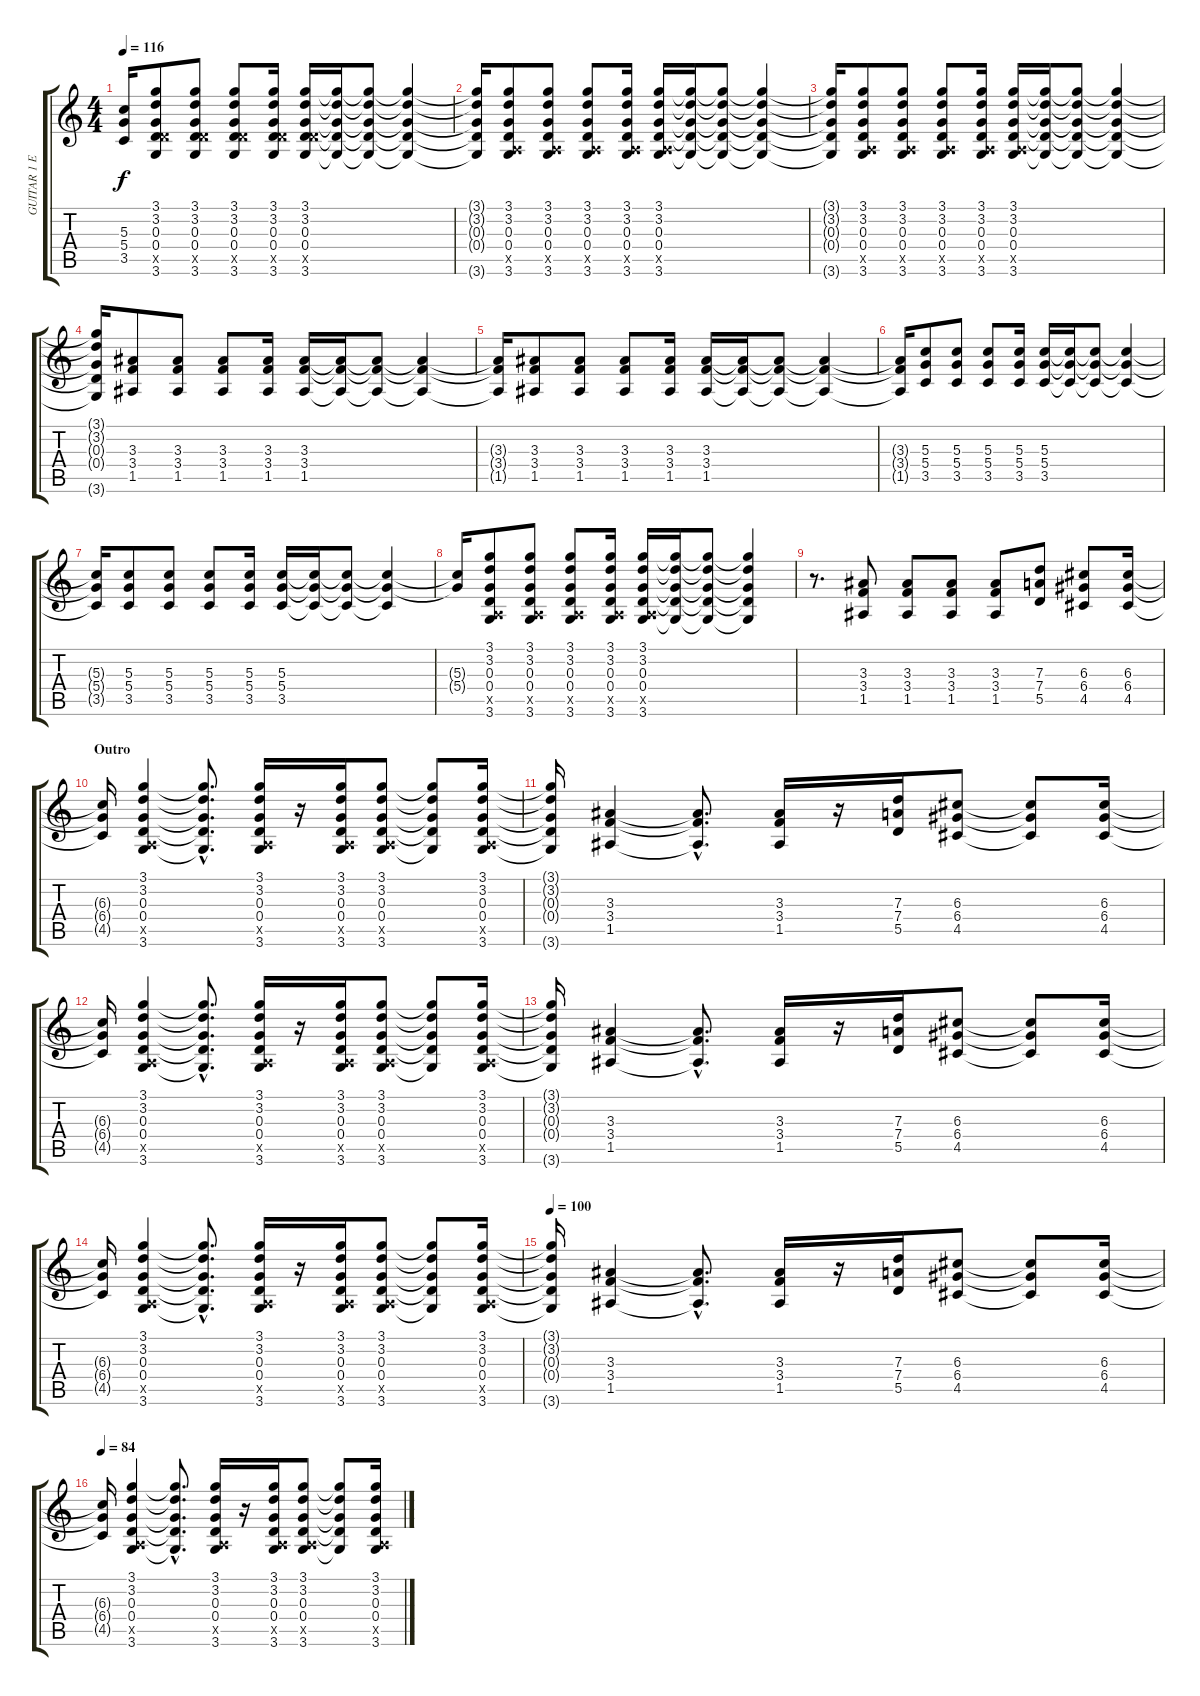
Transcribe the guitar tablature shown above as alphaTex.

\track ("GUITAR 1 ECHO" "GUITAR 1 E") {instrument electricguitarclean}
\staff {score tabs}
\tuning (E4 B3 G3 D3 A2 E2) {hide}
\ts (4 4)
\tempo 116
\clef g2
\ks c
(5.3{t} 5.4{t} 3.5{t}).16{dy f} (3.1 3.2 0.3 0.4 5.5{x} 3.6).8 (3.1 3.2 0.3 0.4 5.5{x} 3.6).8 (3.1 3.2 0.3 0.4 5.5{x} 3.6).8 (3.1 3.2 0.3 0.4 5.5{x} 3.6).16 (3.1 3.2 0.3 0.4 5.5{x} 3.6).16 (3.1{t} 3.2{t} 0.3{t} 0.4{t} 3.6{t}).16 (3.1{t} 3.2{t} 0.3{t} 0.4{t} 3.6{t}).8 (3.1{t} 3.2{t} 0.3{t} 0.4{t} 3.6{t}).4 |
(3.1{t} 3.2{t} 0.3{t} 0.4{t} 3.6{t}).16 (3.1 3.2 0.3 0.4 0.5{x} 3.6).8 (3.1 3.2 0.3 0.4 0.5{x} 3.6).8 (3.1 3.2 0.3 0.4 0.5{x} 3.6).8 (3.1 3.2 0.3 0.4 0.5{x} 3.6).16 (3.1 3.2 0.3 0.4 0.5{x} 3.6).16 (3.1{t} 3.2{t} 0.3{t} 0.4{t} 3.6{t}).16 (3.1{t} 3.2{t} 0.3{t} 0.4{t} 3.6{t}).8 (3.1{t} 3.2{t} 0.3{t} 0.4{t} 3.6{t}).4 |
(3.1{t} 3.2{t} 0.3{t} 0.4{t} 3.6{t}).16 (3.1 3.2 0.3 0.4 0.5{x} 3.6).8 (3.1 3.2 0.3 0.4 0.5{x} 3.6).8 (3.1 3.2 0.3 0.4 0.5{x} 3.6).8 (3.1 3.2 0.3 0.4 0.5{x} 3.6).16 (3.1 3.2 0.3 0.4 0.5{x} 3.6).16 (3.1{t} 3.2{t} 0.3{t} 0.4{t} 3.6{t}).16 (3.1{t} 3.2{t} 0.3{t} 0.4{t} 3.6{t}).8 (3.1{t} 3.2{t} 0.3{t} 0.4{t} 3.6{t}).4 |
(3.1{t} 3.2{t} 0.3{t} 0.4{t} 3.6{t}).16 (3.3 3.4 1.5).8 (3.3 3.4 1.5).8 (3.3 3.4 1.5).8 (3.3 3.4 1.5).16 (3.3 3.4 1.5).16 (3.3{t} 3.4{t} 1.5{t}).16 (3.3{t} 3.4{t} 1.5{t}).8 (3.3{t} 3.4{t} 1.5{t}).4 |
(3.3{t} 3.4{t} 1.5{t}).16 (3.3 3.4 1.5).8 (3.3 3.4 1.5).8 (3.3 3.4 1.5).8 (3.3 3.4 1.5).16 (3.3 3.4 1.5).16 (3.3{t} 3.4{t} 1.5{t}).16 (3.3{t} 3.4{t} 1.5{t}).8 (3.3{t} 3.4{t} 1.5{t}).4 |
(3.3{t} 3.4{t} 1.5{t}).16 (5.3 5.4 3.5).8 (5.3 5.4 3.5).8 (5.3 5.4 3.5).8 (5.3 5.4 3.5).16 (5.3 5.4 3.5).16 (5.3{t} 5.4{t} 3.5{t}).16 (5.3{t} 5.4{t} 3.5{t}).8 (5.3{t} 5.4{t} 3.5{t}).4 |
(5.3{t} 5.4{t} 3.5{t}).16 (5.3 5.4 3.5).8 (5.3 5.4 3.5).8 (5.3 5.4 3.5).8 (5.3 5.4 3.5).16 (5.3 5.4 3.5).16 (5.3{t} 5.4{t} 3.5{t}).16 (5.3{t} 5.4{t} 3.5{t}).8 (5.3{t} 5.4{t} 3.5{t}).4 |
(5.3{t} 5.4{t}).16 (3.1 3.2 0.3 0.4 0.5{x} 3.6).8 (3.1 3.2 0.3 0.4 0.5{x} 3.6).8 (3.1 3.2 0.3 0.4 0.5{x} 3.6).8 (3.1 3.2 0.3 0.4 0.5{x} 3.6).16 (3.1 3.2 0.3 0.4 0.5{x} 3.6).16 (3.1{t} 3.2{t} 0.3{t} 0.4{t} 3.6{t}).16 (3.1{t} 3.2{t} 0.3{t} 0.4{t} 3.6{t}).8 (3.1{t} 3.2{t} 0.3{t} 0.4{t} 3.6{t}).4 |
r.8{d} (3.3 3.4 1.5).8 (3.3 3.4 1.5).8 (3.3 3.4 1.5).8 (3.3 3.4 1.5).8 (7.3 7.4 5.5).8 (6.3 6.4 4.5).8 (6.3 6.4 4.5).16 |
\section ("" "Outro")
(6.3{t} 6.4{t} 4.5{t}).16 (3.1 3.2 0.3 0.4 0.5{x} 3.6).4 (3.1{hac t} 3.2{hac t} 0.3{hac t} 0.4{hac t} 3.6{hac t}).8{d} (3.1 3.2 0.3 0.4 0.5{x} 3.6).16 r.16 (3.1 3.2 0.3 0.4 0.5{x} 3.6).16 (3.1 3.2 0.3 0.4 0.5{x} 3.6).8 (3.1{t} 3.2{t} 0.3{t} 0.4{t} 3.6{t}).8 (3.1 3.2 0.3 0.4 0.5{x} 3.6).16 |
(3.1{t} 3.2{t} 0.3{t} 0.4{t} 3.6{t}).16 (3.3 3.4 1.5).4 (3.3{hac t} 3.4{hac t} 1.5{hac t}).8{d} (3.3 3.4 1.5).16 r.16 (7.3 7.4 5.5).16 (6.3 6.4 4.5).8 (6.3{t} 6.4{t} 4.5{t}).8 (6.3 6.4 4.5).16 |
(6.3{t} 6.4{t} 4.5{t}).16 (3.1 3.2 0.3 0.4 0.5{x} 3.6).4 (3.1{hac t} 3.2{hac t} 0.3{hac t} 0.4{hac t} 3.6{hac t}).8{d} (3.1 3.2 0.3 0.4 0.5{x} 3.6).16 r.16 (3.1 3.2 0.3 0.4 0.5{x} 3.6).16 (3.1 3.2 0.3 0.4 0.5{x} 3.6).8 (3.1{t} 3.2{t} 0.3{t} 0.4{t} 3.6{t}).8 (3.1 3.2 0.3 0.4 0.5{x} 3.6).16 |
(3.1{t} 3.2{t} 0.3{t} 0.4{t} 3.6{t}).16 (3.3 3.4 1.5).4 (3.3{hac t} 3.4{hac t} 1.5{hac t}).8{d} (3.3 3.4 1.5).16 r.16 (7.3 7.4 5.5).16 (6.3 6.4 4.5).8 (6.3{t} 6.4{t} 4.5{t}).8 (6.3 6.4 4.5).16 |
(6.3{t} 6.4{t} 4.5{t}).16 (3.1 3.2 0.3 0.4 0.5{x} 3.6).4 (3.1{hac t} 3.2{hac t} 0.3{hac t} 0.4{hac t} 3.6{hac t}).8{d} (3.1 3.2 0.3 0.4 0.5{x} 3.6).16 r.16 (3.1 3.2 0.3 0.4 0.5{x} 3.6).16 (3.1 3.2 0.3 0.4 0.5{x} 3.6).8 (3.1{t} 3.2{t} 0.3{t} 0.4{t} 3.6{t}).8 (3.1 3.2 0.3 0.4 0.5{x} 3.6).16 |
\tempo 100
(3.1{t} 3.2{t} 0.3{t} 0.4{t} 3.6{t}).16 (3.3 3.4 1.5).4 (3.3{hac t} 3.4{hac t} 1.5{hac t}).8{d} (3.3 3.4 1.5).16 r.16 (7.3 7.4 5.5).16 (6.3 6.4 4.5).8 (6.3{t} 6.4{t} 4.5{t}).8 (6.3 6.4 4.5).16 |
\tempo 84
(6.3{t} 6.4{t} 4.5{t}).16 (3.1 3.2 0.3 0.4 0.5{x} 3.6).4 (3.1{hac t} 3.2{hac t} 0.3{hac t} 0.4{hac t} 3.6{hac t}).8{d} (3.1 3.2 0.3 0.4 0.5{x} 3.6).16 r.16 (3.1 3.2 0.3 0.4 0.5{x} 3.6).16 (3.1 3.2 0.3 0.4 0.5{x} 3.6).8 (3.1{t} 3.2{t} 0.3{t} 0.4{t} 3.6{t}).8 (3.1 3.2 0.3 0.4 0.5{x} 3.6).16
